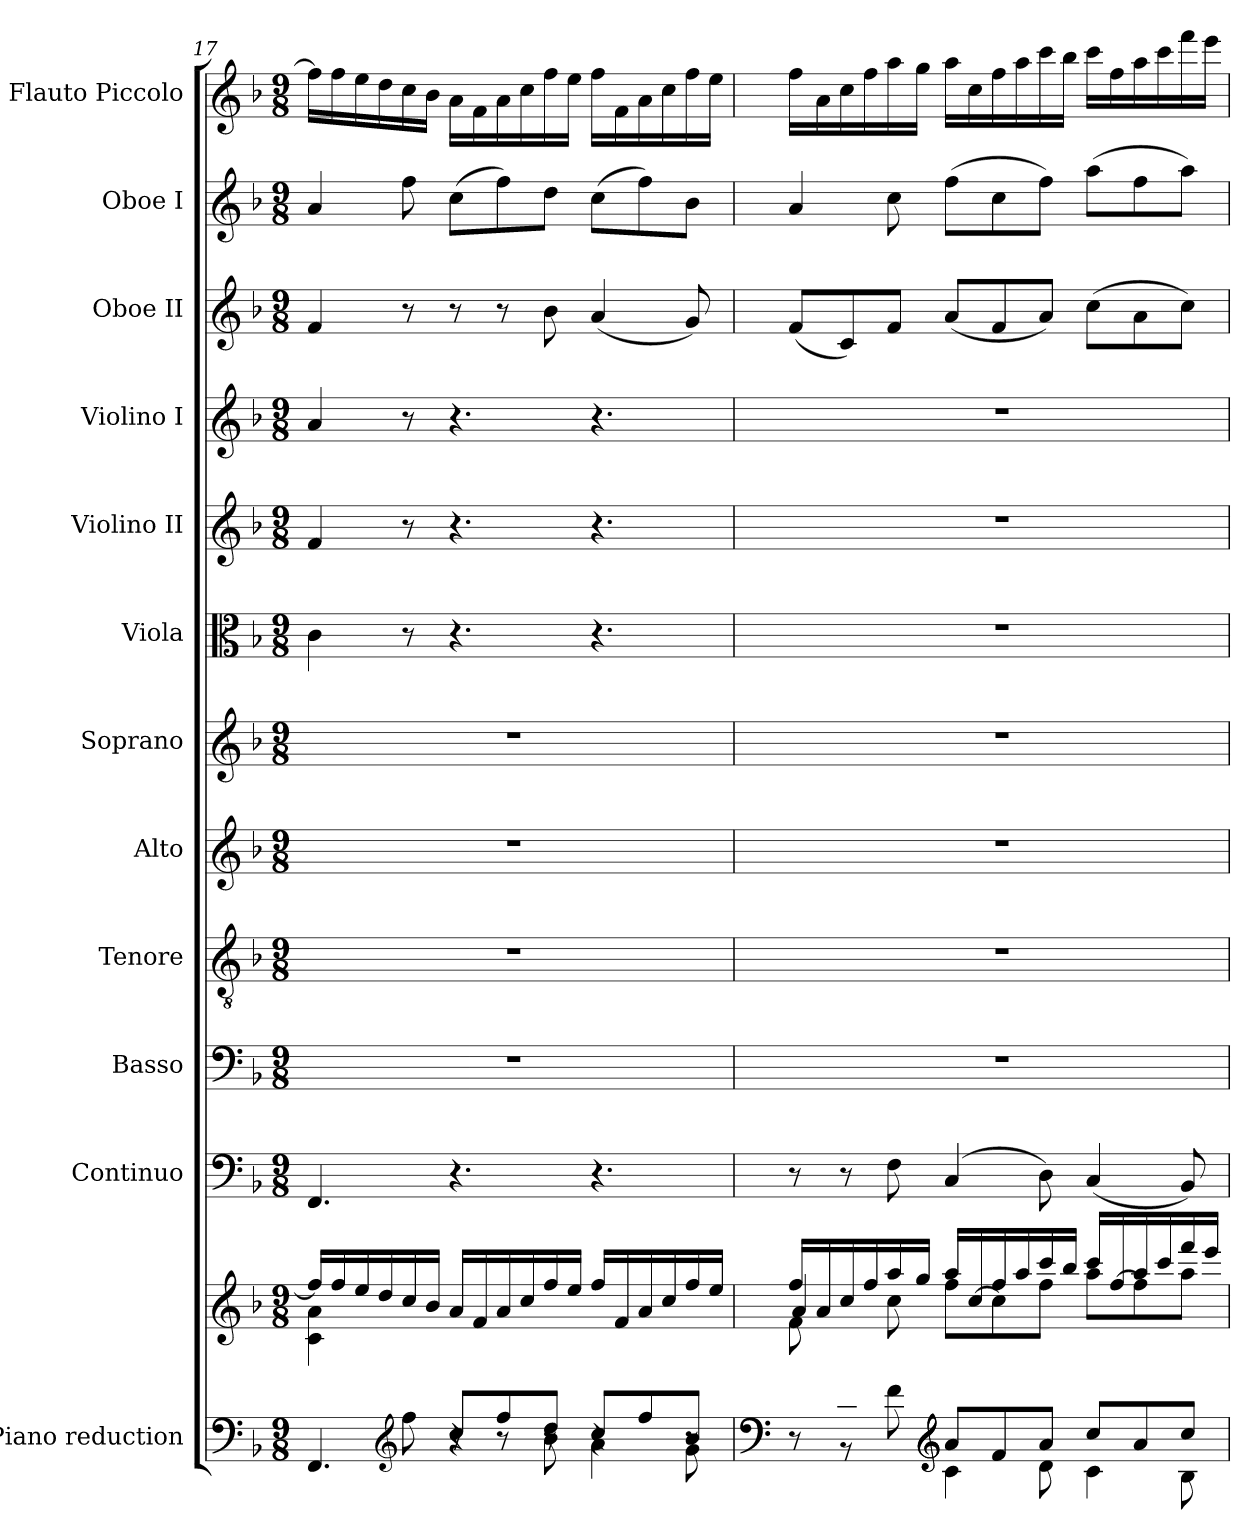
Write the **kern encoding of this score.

**kern	**kern	**kern	**kern	**kern	**kern	**kern	**kern	**kern	**kern	**kern	**kern	**kern
*part12	*part12	*part11	*part10	*part9	*part8	*part7	*part6	*part5	*part4	*part3	*part2	*part1
*staff13	*staff12	*staff11	*staff10	*staff9	*staff8	*staff7	*staff6	*staff5	*staff4	*staff3	*staff2	*staff1
*I"Piano reduction	*	*I"Continuo	*I"Basso	*I"Tenore	*I"Alto	*I"Soprano	*I"Viola	*I"Violino II	*I"Violino I	*I"Oboe II	*I"Oboe I	*I"Flauto Piccolo
*I'Pno	*	*	*	*	*	*	*	*	*	*I'Ob	*I'Ob	*I'Picc
*clefF4	*clefG2	*clefF4	*clefF4	*clefGv2	*clefG2	*clefG2	*clefC3	*clefG2	*clefG2	*clefG2	*clefG2	*clefG2
*	*	*	*	*	*	*	*	*	*	*	*	*ITrd-7c-12
*k[b-]	*k[b-]	*k[b-]	*k[b-]	*k[b-]	*k[b-]	*k[b-]	*k[b-]	*k[b-]	*k[b-]	*k[b-]	*k[b-]	*k[b-]
*M9/8	*M9/8	*M9/8	*M9/8	*M9/8	*M9/8	*M9/8	*M9/8	*M9/8	*M9/8	*M9/8	*M9/8	*M9/8
=17	=17	=17	=17	=17	=17	=17	=17	=17	=17	=17	=17	=17
*^	*^	*	*	*	*	*	*	*	*	*	*	*
*	*^	*	*	*	*	*	*	*	*	*	*	*	*	*
4ryy	4.FF/	4.ryy	16ff/LL]	4c\ 4a\	4.FF/	8%9r	8%9r	8%9r	8%9r	4c\	4f/	4a/	4f/	4a/	16fff\LL]
.	.	.	16ff/	.	.	.	.	.	.	.	.	.	.	.	16fff\
.	.	.	16ee/	.	.	.	.	.	.	.	.	.	.	.	16eee\
.	.	.	16dd/	.	.	.	.	.	.	.	.	.	.	.	16ddd\
*clefG2	*	*	*	*	*	*	*	*	*	*	*	*	*	*	*
8ff\	.	.	16cc/	2..ryy	.	.	.	.	.	8r	8r	8r	8r	8ff\	16ccc\
.	.	.	16b-/JJ	.	.	.	.	.	.	.	.	.	.	.	16bb-\JJ
8cc/L	8r	4r	16a/LL	.	4.r	.	.	.	.	4.r	4.r	4.r	8r	(8cc\L	16aa\LL
.	.	.	16f/	.	.	.	.	.	.	.	.	.	.	.	16ff\
8ff/	8r	.	16a/	.	.	.	.	.	.	.	.	.	8r	8ff\)	16aa\
.	.	.	16cc/	.	.	.	.	.	.	.	.	.	.	.	16ccc\
8dd/J	8b-\	8r	16ff/	.	.	.	.	.	.	.	.	.	8b-\	8dd\J	16fff\
.	.	.	16ee/JJ	.	.	.	.	.	.	.	.	.	.	.	16eee\JJ
8cc/L	4a\	4r	16ff/LL	.	4.r	.	.	.	.	4.r	4.r	4.r	(4a/	(8cc\L	16fff\LL
.	.	.	16f/	.	.	.	.	.	.	.	.	.	.	.	16ff\
8ff/	.	.	16a/	.	.	.	.	.	.	.	.	.	.	8ff\)	16aa\
.	.	.	16cc/	.	.	.	.	.	.	.	.	.	.	.	16ccc\
8b-/J	8g\	8r	16ff/	.	.	.	.	.	.	.	.	.	8g/)	8b-\J	16fff\
.	.	.	16ee/JJ	.	.	.	.	.	.	.	.	.	.	.	16eee\JJ
*v	*v	*v	*	*	*	*	*	*	*	*	*	*	*	*	*
*	*v	*v	*	*	*	*	*	*	*	*	*	*	*
=18	=18	=18	=18	=18	=18	=18	=18	=18	=18	=18	=18	=18
*clefF4	*	*	*	*	*	*	*	*	*	*	*	*
*^	*^	*	*	*	*	*	*	*	*	*	*	*
*	*	*	*^	*	*	*	*	*	*	*	*	*	*	*
8ryy	8r	16ff/LL	4a/	8f\L	8r	8%9r	8%9r	8%9r	8%9r	8%9r	8%9r	8%9r	(8f/L	4a/	16fff\LL
.	.	16a/	.	.	.	.	.	.	.	.	.	.	.	.	16aa\
8c/	8r	16cc/	.	1ryy	8r	.	.	.	.	.	.	.	8c/)	.	16ccc\
.	.	16ff/	.	.	.	.	.	.	.	.	.	.	.	.	16fff\
8f/J	8f\	16aa/	8cc\	.	8F\	.	.	.	.	.	.	.	8f/J	8cc\	16aaa\
.	.	16gg/JJ	.	.	.	.	.	.	.	.	.	.	.	.	16ggg\JJ
*clefG2	*	*	*	*	*	*	*	*	*	*	*	*	*	*	*
8a/L	4c\	16aa/LL	8ff\L	.	(4C/	.	.	.	.	.	.	.	(8a/L	(8ff\L	16aaa\LL
.	.	[<16cc/	.	.	.	.	.	.	.	.	.	.	.	.	16ccc\
8f/	.	16ff/	8cc\]	.	.	.	.	.	.	.	.	.	8f/	8cc\	16fff\
.	.	16aa/	.	.	.	.	.	.	.	.	.	.	.	.	16aaa\
8a/J	8d\	16ccc/	8ff\J	.	8D\)	.	.	.	.	.	.	.	8a/J)	8ff\J)	16cccc\
.	.	16bb-/JJ	.	.	.	.	.	.	.	.	.	.	.	.	16bbb-\JJ
8cc/L	4c\	16ccc/LL	8aa\L	.	(4C/	.	.	.	.	.	.	.	(8cc\L	(8aa\L	16cccc\LL
.	.	[<16ff/	.	.	.	.	.	.	.	.	.	.	.	.	16fff\
8a/	.	16aa/	8ff\]	.	.	.	.	.	.	.	.	.	8a\	8ff\	16aaa\
.	.	16ccc/	.	.	.	.	.	.	.	.	.	.	.	.	16cccc\
8cc/J	8B-\	16fff/	8aa\J	.	8BB-/)	.	.	.	.	.	.	.	8cc\J)	8aa\J)	16ffff\
.	.	16eee/JJ	.	.	.	.	.	.	.	.	.	.	.	.	16eeee\JJ
*v	*v	*	*	*	*	*	*	*	*	*	*	*	*	*	*
*	*v	*v	*v	*	*	*	*	*	*	*	*	*	*	*
=	=	=	=	=	=	=	=	=	=	=	=	=
*-	*-	*-	*-	*-	*-	*-	*-	*-	*-	*-	*-	*-
